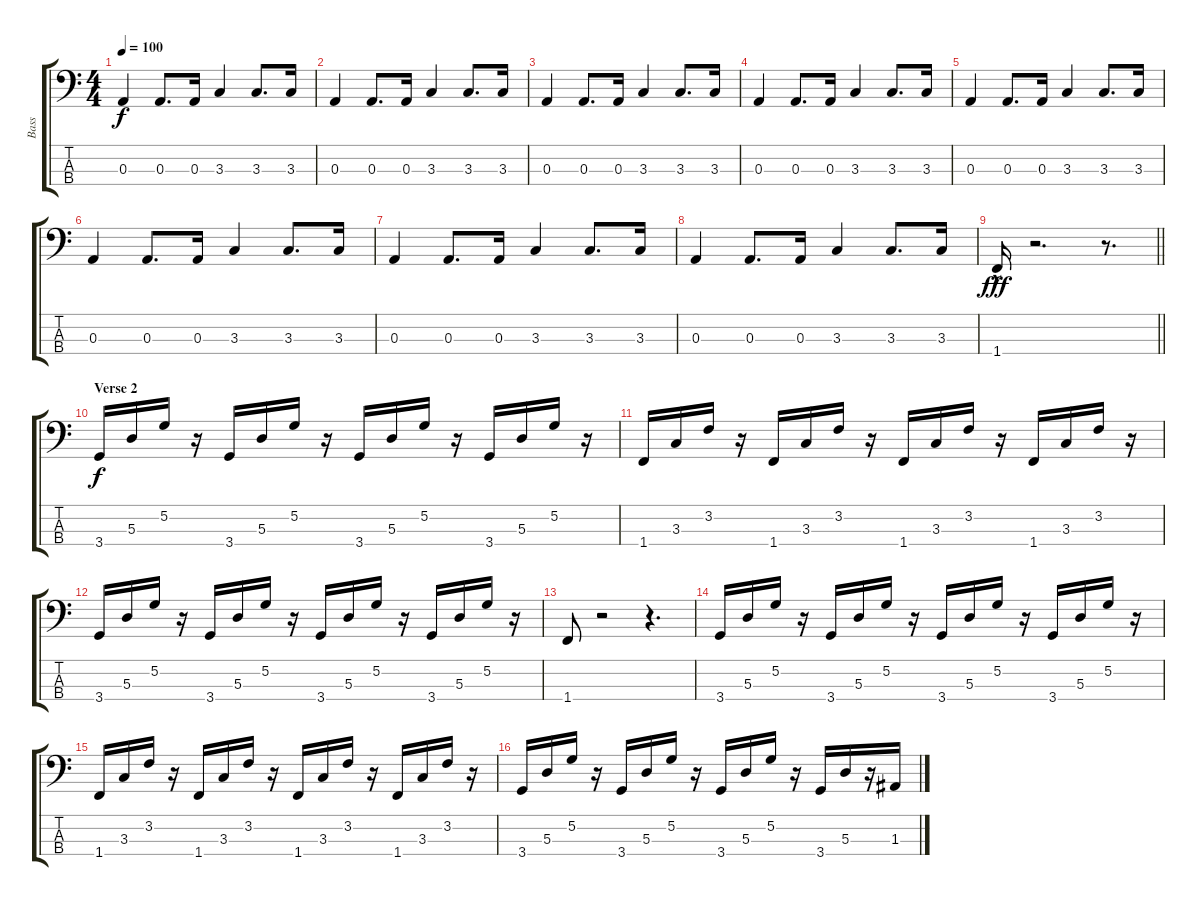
\track ("Bass" "Bass") {instrument electricbassfinger}
\staff {score tabs}
\tuning (G2 D2 A1 E1) {hide}
\ts (4 4)
\tempo 100
\clef f4
\ks c
0.3.4{dy f} 0.3.8{d} 0.3.16 3.3.4 3.3.8{d} 3.3.16 |
0.3.4 0.3.8{d} 0.3.16 3.3.4 3.3.8{d} 3.3.16 |
0.3.4 0.3.8{d} 0.3.16 3.3.4 3.3.8{d} 3.3.16 |
0.3.4 0.3.8{d} 0.3.16 3.3.4 3.3.8{d} 3.3.16 |
0.3.4 0.3.8{d} 0.3.16 3.3.4 3.3.8{d} 3.3.16 |
0.3.4 0.3.8{d} 0.3.16 3.3.4 3.3.8{d} 3.3.16 |
0.3.4 0.3.8{d} 0.3.16 3.3.4 3.3.8{d} 3.3.16 |
0.3.4 0.3.8{d} 0.3.16 3.3.4 3.3.8{d} 3.3.16 |
\barLineRight lightlight
1.4{hac}.16{dy fff} r.2{d} r.8{d} |
\section ("" "Verse 2")
3.4.16{dy f} 5.3.16 5.2.16 r.16 3.4.16 5.3.16 5.2.16 r.16 3.4.16 5.3.16 5.2.16 r.16 3.4.16 5.3.16 5.2.16 r.16 |
1.4.16 3.3.16 3.2.16 r.16 1.4.16 3.3.16 3.2.16 r.16 1.4.16 3.3.16 3.2.16 r.16 1.4.16 3.3.16 3.2.16 r.16 |
3.4.16 5.3.16 5.2.16 r.16 3.4.16 5.3.16 5.2.16 r.16 3.4.16 5.3.16 5.2.16 r.16 3.4.16 5.3.16 5.2.16 r.16 |
1.4.8 r.2 r.4{d} |
3.4.16 5.3.16 5.2.16 r.16 3.4.16 5.3.16 5.2.16 r.16 3.4.16 5.3.16 5.2.16 r.16 3.4.16 5.3.16 5.2.16 r.16 |
1.4.16 3.3.16 3.2.16 r.16 1.4.16 3.3.16 3.2.16 r.16 1.4.16 3.3.16 3.2.16 r.16 1.4.16 3.3.16 3.2.16 r.16 |
3.4.16 5.3.16 5.2.16 r.16 3.4.16 5.3.16 5.2.16 r.16 3.4.16 5.3.16 5.2.16 r.16 3.4.16 5.3.16 r.16 1.3{sl}.16
